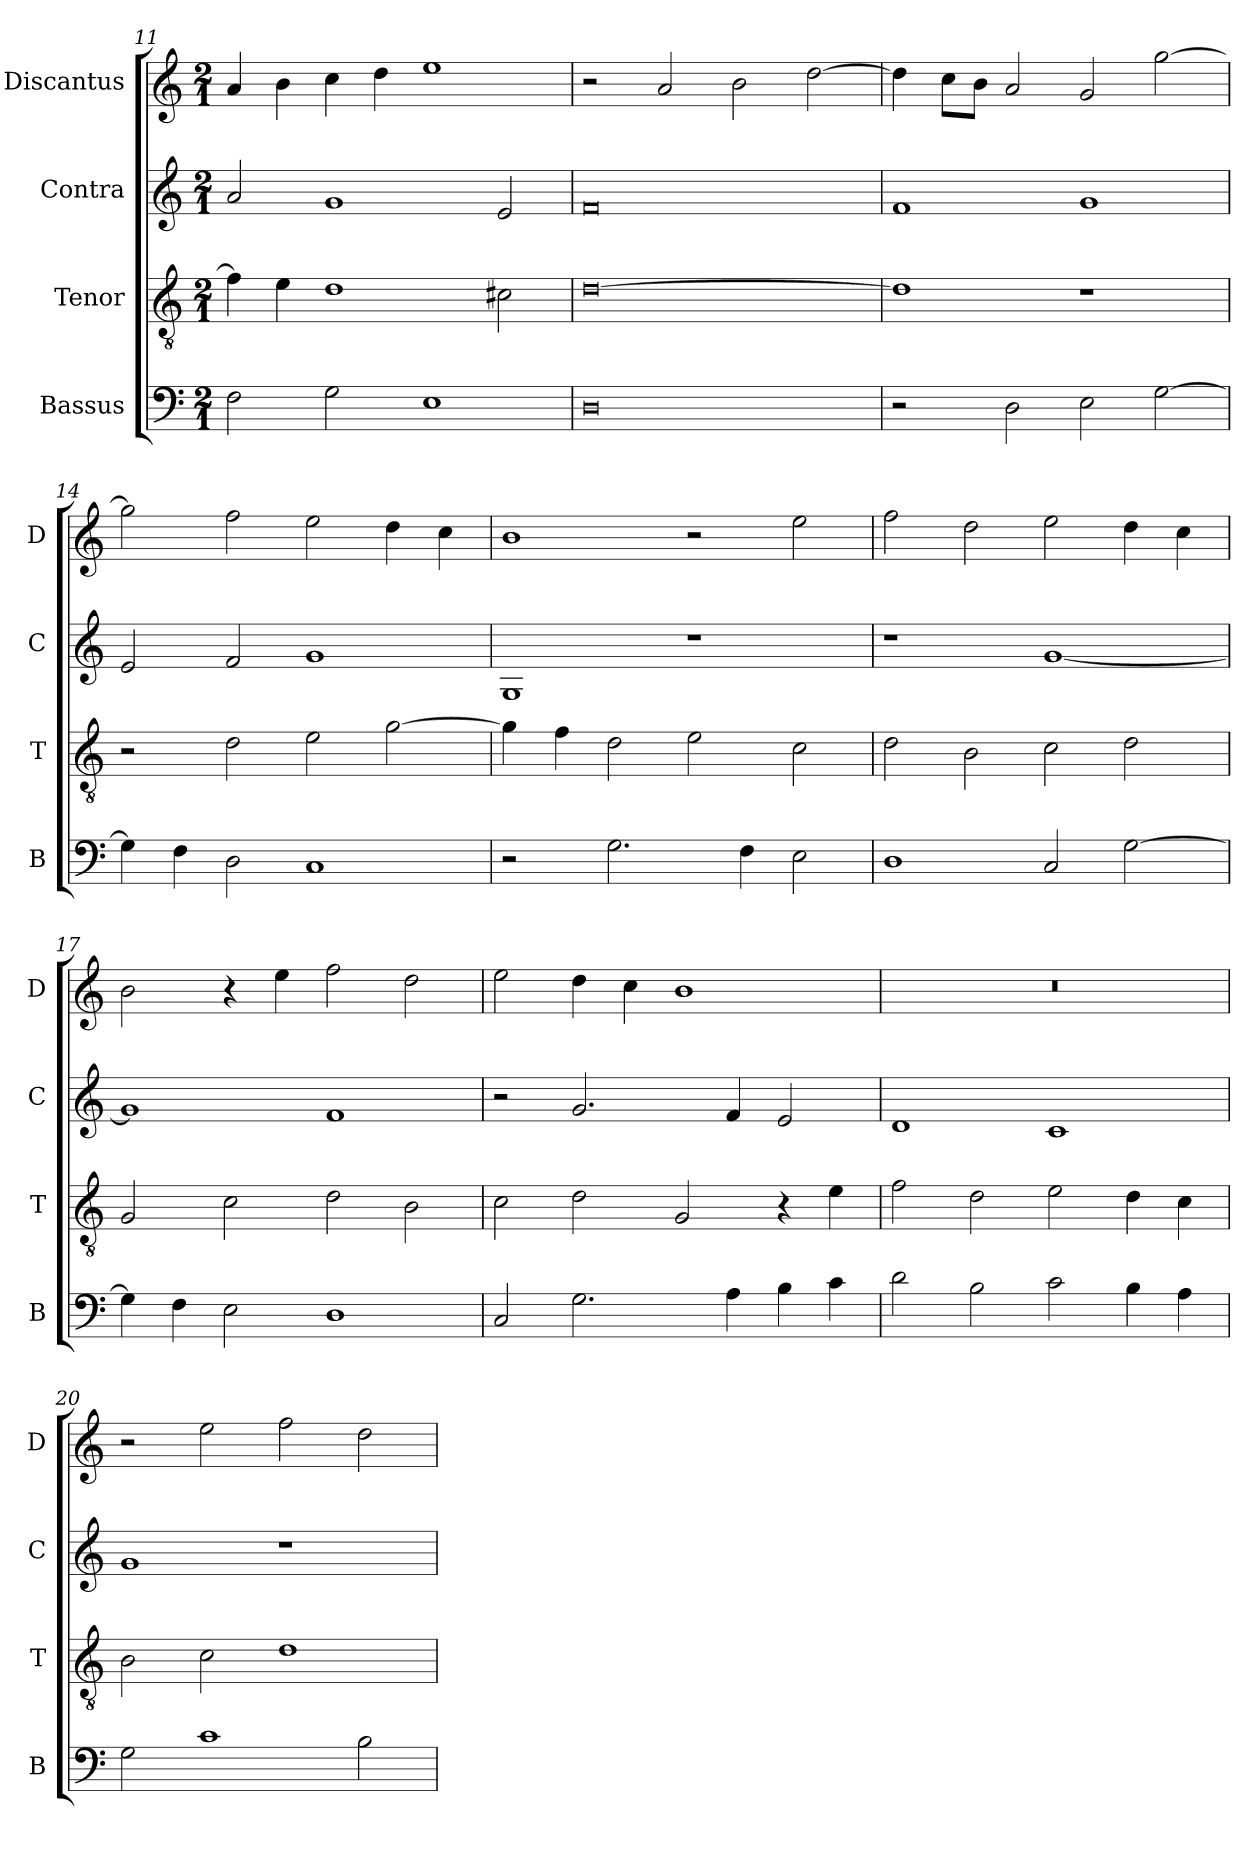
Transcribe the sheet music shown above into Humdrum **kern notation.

**kern	**kern	**kern	**kern
*part4	*part3	*part2	*part1
*staff4	*staff3	*staff2	*staff1
*I"Bassus	*I"Tenor	*I"Contra	*I"Discantus
*I'B	*I'T	*I'C	*I'D
*clefF4	*clefGv2	*clefG2	*clefG2
*k[]	*k[]	*k[]	*k[]
*M2/1	*M2/1	*M2/1	*M2/1
=11	=11	=11	=11
2F\	4f\]	2a/	4a/
.	4e\	.	4b\
2G\	1d	1g	4cc\
.	.	.	4dd\
1E	.	.	1ee
.	2c#X\	2e/	.
=12	=12	=12	=12
0D	[0d	0f	2r
.	.	.	2a/
.	.	.	2b\
.	.	.	[2dd\
=13	=13	=13	=13
2r	1d]	1f	4dd\]
.	.	.	8cc\L
.	.	.	8b\J
2D\	.	.	2a/
2E\	1r	1g	2g/
[2G\	.	.	[2gg\
=14	=14	=14	=14
4G\]	2r	2e/	2gg\]
4F\	.	.	.
2D\	2d\	2f/	2ff\
1C	2e\	1g	2ee\
.	[2g\	.	4dd\
.	.	.	4cc\
=15	=15	=15	=15
2r	4g\]	1G	1b
.	4f\	.	.
2.G\	2d\	.	.
.	2e\	1r	2r
4F\	.	.	.
2E\	2c\	.	2ee\
=16	=16	=16	=16
1D	2d\	1r	2ff\
.	2B\	.	2dd\
2C/	2c\	[1g	2ee\
[2G\	2d\	.	4dd\
.	.	.	4cc\
=17	=17	=17	=17
4G\]	2G/	1g]	2b\
4F\	.	.	.
2E\	2c\	.	4r
.	.	.	4ee\
1D	2d\	1f	2ff\
.	2B\	.	2dd\
=18	=18	=18	=18
2C/	2c\	2r	2ee\
2.G\	2d\	2.g/	4dd\
.	.	.	4cc\
.	2G/	.	1b
4A\	.	4f/	.
4B\	4r	2e/	.
4c\	4e\	.	.
=19	=19	=19	=19
2d\	2f\	1d	0r
2B\	2d\	.	.
2c\	2e\	1c	.
4B\	4d\	.	.
4A\	4c\	.	.
=20	=20	=20	=20
2G\	2B\	1g	2r
1c	2c\	.	2ee\
.	1d	1r	2ff\
2B\	.	.	2dd\
=	=	=	=
*-	*-	*-	*-
